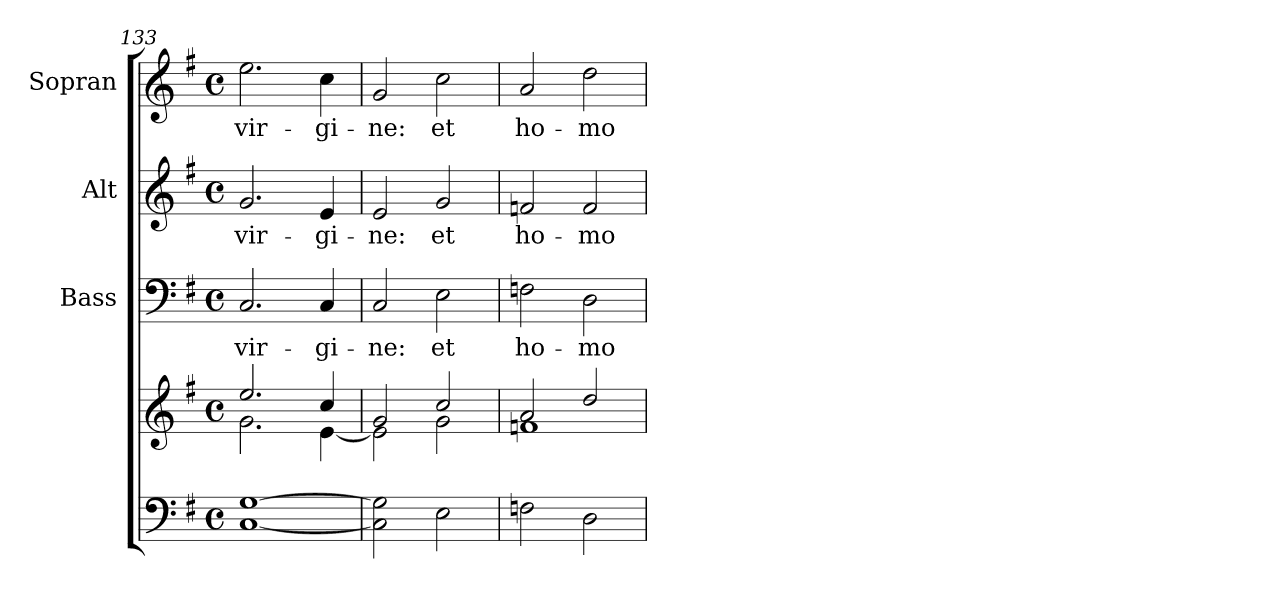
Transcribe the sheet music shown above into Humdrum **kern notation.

**kern	**kern	**kern	**text	**kern	**text	**kern	**text
*part4	*part4	*part3	*part3	*part2	*part2	*part1	*part1
*staff5	*staff4	*staff3	*staff3	*staff2	*staff2	*staff1	*staff1
*	*	*I"Bass	*	*I"Alt	*	*I"Sopran	*
*	*	*I'B.	*	*I'A.	*	*I'S.	*
*clefF4	*clefG2	*clefF4	*	*clefG2	*	*clefG2	*
*k[f#]	*k[f#]	*k[f#]	*	*k[f#]	*	*k[f#]	*
*G:	*G:	*G:	*	*G:	*	*G:	*
*M4/4	*M4/4	*M4/4	*	*M4/4	*	*M4/4	*
*met(c)	*met(c)	*met(c)	*	*met(c)	*	*met(c)	*
=133	=133	=133	=133	=133	=133	=133	=133
*	*^	*	*	*	*	*	*
!	!	!	!	!LO:LY:b	!	!LO:LY:b	!	!LO:LY:b
[1C [1G	2.ee/	2.g\	2.C/	vir-	2.g/	vir-	2.ee\	vir-
!	!	!	!	!LO:LY:b	!	!LO:LY:b	!	!LO:LY:b
.	4cc/	[<4e\	4C/	-gi-	4e/	-gi-	4cc\	-gi-
=134	=134	=134	=134	=134	=134	=134	=134	=134
!	!	!	!	!LO:LY:b	!	!LO:LY:b	!	!LO:LY:b
2C\] 2G\]	2g/	2e\]	2C/	-ne:	2e/	-ne:	2g/	-ne:
!	!	!	!	!LO:LY:b	!	!LO:LY:b	!	!LO:LY:b
2E\	2cc/	2g\	2E\	et	2g/	et	2cc\	et
=135	=135	=135	=135	=135	=135	=135	=135	=135
!	!	!	!	!LO:LY:b	!	!LO:LY:b	!	!LO:LY:b
2Fn\	2a/	1fn	2Fn\	ho-	2fn/	ho-	2a/	ho-
!	!	!	!	!LO:LY:b	!	!LO:LY:b	!	!LO:LY:b
2D\	2dd/	.	2D\	-mo	2f/	-mo	2dd\	-mo
*	*v	*v	*	*	*	*	*	*
=	=	=	=	=	=	=	=
*-	*-	*-	*-	*-	*-	*-	*-
